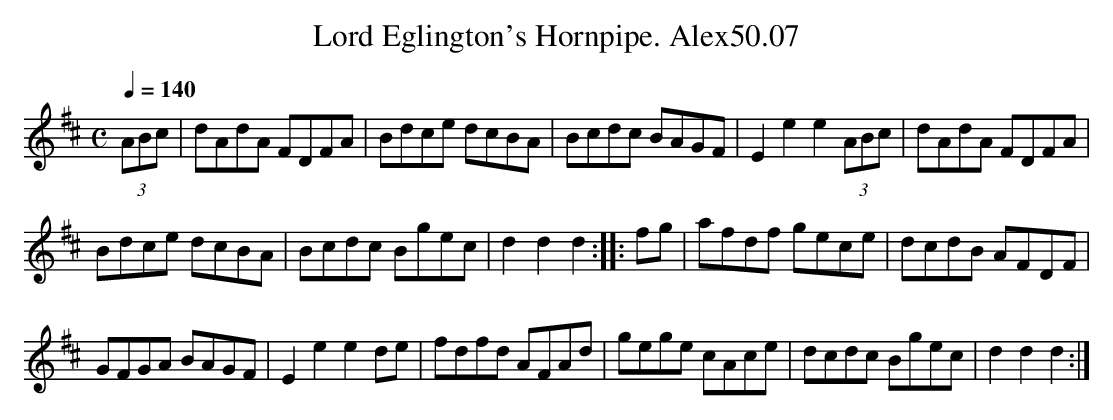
X:1
T:Lord Eglington's Hornpipe. Alex50.07
M:C
L:1/8
Q:1/4=140
K:D
(3ABc|dAdA FDFA|Bdce dcBA|Bcdc BAGF|E2e2 e2(3ABc|dAdA FDFA|
Bdce dcBA|Bcdc Bgec|d2d2d2::fg|afdf gece|dcdB AFDF|
GFGA BAGF|E2e2 e2de|fdfd AFAd|gege cAce|dcdc Bgec|d2d2d2:|
